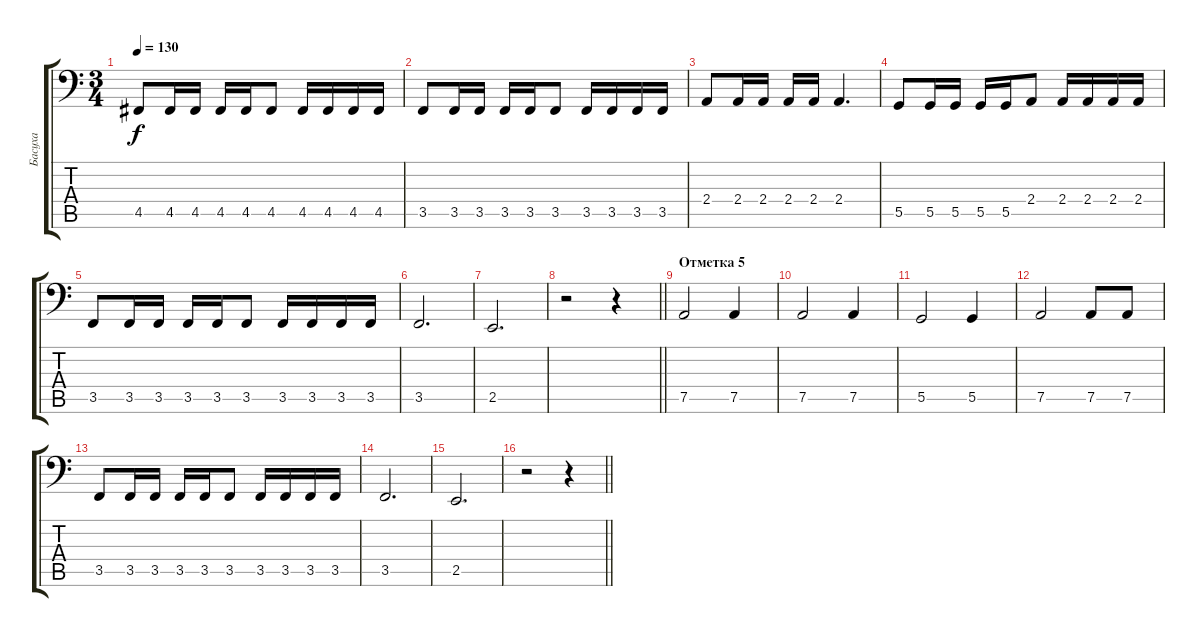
\track ("Басуха" "Басуха") {instrument electricbassfinger}
\staff {score tabs}
\tuning (Bb2 F2 C2 G1 D1 A0) {hide}
\ts (3 4)
\tempo 130
\clef f4
\ks c
4.5.8{dy f} 4.5.16 4.5.16 4.5.16 4.5.16 4.5.8 4.5.16 4.5.16 4.5.16 4.5.16 |
3.5.8 3.5.16 3.5.16 3.5.16 3.5.16 3.5.8 3.5.16 3.5.16 3.5.16 3.5.16 |
2.4.8 2.4.16 2.4.16 2.4.16 2.4.16 2.4.4{d} |
5.5.8 5.5.16 5.5.16 5.5.16 5.5.16 2.4.8 2.4.16 2.4.16 2.4.16 2.4.16 |
3.5.8 3.5.16 3.5.16 3.5.16 3.5.16 3.5.8 3.5.16 3.5.16 3.5.16 3.5.16 |
3.5.2{d} |
2.5.2{d} |
\barLineRight lightlight
r.2 r.4 |
\section ("" "Отметка 5")
7.5.2 7.5.4 |
7.5.2 7.5.4 |
5.5.2 5.5.4 |
7.5.2 7.5.8 7.5.8 |
3.5.8 3.5.16 3.5.16 3.5.16 3.5.16 3.5.8 3.5.16 3.5.16 3.5.16 3.5.16 |
3.5.2{d} |
2.5.2{d} |
\barLineRight lightlight
r.2 r.4
